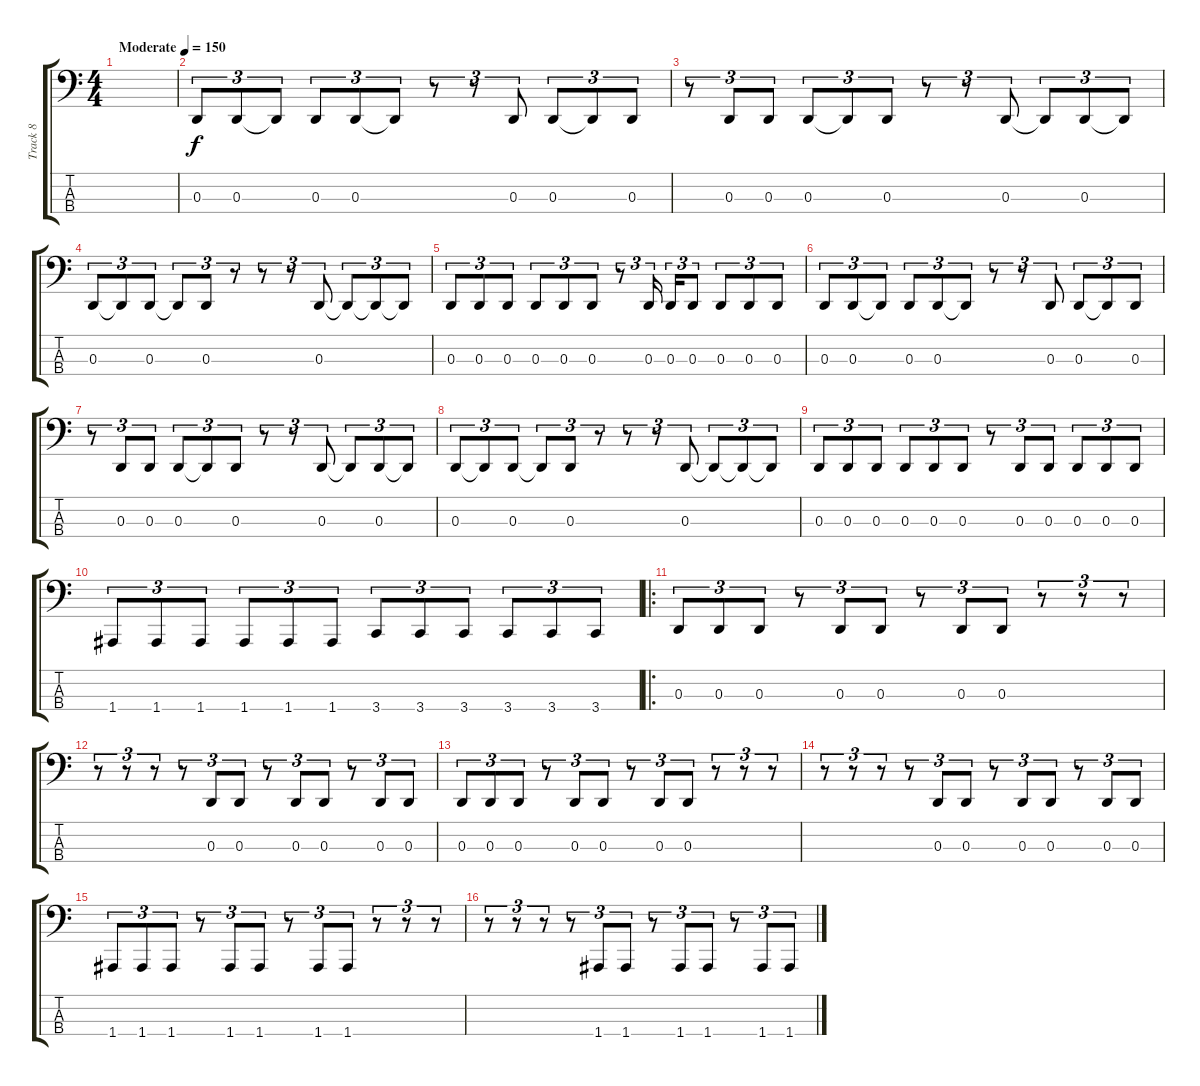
\track ("Track 8" "Track 8") {instrument synthbass1}
\staff {score tabs}
\tuning (D2 A1 D1 A0) {hide}
\ts (4 4)
\tempo (150 "Moderate")
\clef f4
\ks c
|
0.3.8{tu (3 2)} 0.3.8{tu (3 2)} 0.3{t}.8{tu (3 2)} 0.3.8{tu (3 2)} 0.3.8{tu (3 2)} 0.3{t}.8{tu (3 2)} r.8{tu (3 2)} r.8{tu (3 2)} 0.3.8{tu (3 2)} 0.3.8{tu (3 2)} 0.3{t}.8{tu (3 2)} 0.3.8{tu (3 2)} |
r.8{tu (3 2)} 0.3.8{tu (3 2)} 0.3.8{tu (3 2)} 0.3.8{tu (3 2)} 0.3{t}.8{tu (3 2)} 0.3.8{tu (3 2)} r.8{tu (3 2)} r.8{tu (3 2)} 0.3.8{tu (3 2)} 0.3{t}.8{tu (3 2)} 0.3.8{tu (3 2)} 0.3{t}.8{tu (3 2)} |
0.3.8{tu (3 2)} 0.3{t}.8{tu (3 2)} 0.3.8{tu (3 2)} 0.3{t}.8{tu (3 2)} 0.3.8{tu (3 2)} r.8{tu (3 2)} r.8{tu (3 2)} r.8{tu (3 2)} 0.3.8{tu (3 2)} 0.3{t}.8{tu (3 2)} 0.3{t}.8{tu (3 2)} 0.3{t}.8{tu (3 2)} |
0.3.8{tu (3 2)} 0.3.8{tu (3 2)} 0.3.8{tu (3 2)} 0.3.8{tu (3 2)} 0.3.8{tu (3 2)} 0.3.8{tu (3 2)} r.8{tu (3 2)} 0.3.16{tu (3 2) beam splitsecondary} 0.3.16{tu (3 2)} 0.3.8{tu (3 2)} 0.3.8{tu (3 2)} 0.3.8{tu (3 2)} 0.3.8{tu (3 2)} |
0.3.8{tu (3 2)} 0.3.8{tu (3 2)} 0.3{t}.8{tu (3 2)} 0.3.8{tu (3 2)} 0.3.8{tu (3 2)} 0.3{t}.8{tu (3 2)} r.8{tu (3 2)} r.8{tu (3 2)} 0.3.8{tu (3 2)} 0.3.8{tu (3 2)} 0.3{t}.8{tu (3 2)} 0.3.8{tu (3 2)} |
r.8{tu (3 2)} 0.3.8{tu (3 2)} 0.3.8{tu (3 2)} 0.3.8{tu (3 2)} 0.3{t}.8{tu (3 2)} 0.3.8{tu (3 2)} r.8{tu (3 2)} r.8{tu (3 2)} 0.3.8{tu (3 2)} 0.3{t}.8{tu (3 2)} 0.3.8{tu (3 2)} 0.3{t}.8{tu (3 2)} |
0.3.8{tu (3 2)} 0.3{t}.8{tu (3 2)} 0.3.8{tu (3 2)} 0.3{t}.8{tu (3 2)} 0.3.8{tu (3 2)} r.8{tu (3 2)} r.8{tu (3 2)} r.8{tu (3 2)} 0.3.8{tu (3 2)} 0.3{t}.8{tu (3 2)} 0.3{t}.8{tu (3 2)} 0.3{t}.8{tu (3 2)} |
0.3.8{tu (3 2)} 0.3.8{tu (3 2)} 0.3.8{tu (3 2)} 0.3.8{tu (3 2)} 0.3.8{tu (3 2)} 0.3.8{tu (3 2)} r.8{tu (3 2)} 0.3.8{tu (3 2)} 0.3.8{tu (3 2)} 0.3.8{tu (3 2)} 0.3.8{tu (3 2)} 0.3.8{tu (3 2)} |
1.4.8{tu (3 2)} 1.4.8{tu (3 2)} 1.4.8{tu (3 2)} 1.4.8{tu (3 2)} 1.4.8{tu (3 2)} 1.4.8{tu (3 2)} 3.4.8{tu (3 2)} 3.4.8{tu (3 2)} 3.4.8{tu (3 2)} 3.4.8{tu (3 2)} 3.4.8{tu (3 2)} 3.4.8{tu (3 2)} |
\ro
0.3.8{tu (3 2)} 0.3.8{tu (3 2)} 0.3.8{tu (3 2)} r.8{tu (3 2)} 0.3.8{tu (3 2)} 0.3.8{tu (3 2)} r.8{tu (3 2)} 0.3.8{tu (3 2)} 0.3.8{tu (3 2)} r.8{tu (3 2)} r.8{tu (3 2)} r.8{tu (3 2)} |
r.8{tu (3 2)} r.8{tu (3 2)} r.8{tu (3 2)} r.8{tu (3 2)} 0.3.8{tu (3 2)} 0.3.8{tu (3 2)} r.8{tu (3 2)} 0.3.8{tu (3 2)} 0.3.8{tu (3 2)} r.8{tu (3 2)} 0.3.8{tu (3 2)} 0.3.8{tu (3 2)} |
0.3.8{tu (3 2)} 0.3.8{tu (3 2)} 0.3.8{tu (3 2)} r.8{tu (3 2)} 0.3.8{tu (3 2)} 0.3.8{tu (3 2)} r.8{tu (3 2)} 0.3.8{tu (3 2)} 0.3.8{tu (3 2)} r.8{tu (3 2)} r.8{tu (3 2)} r.8{tu (3 2)} |
r.8{tu (3 2)} r.8{tu (3 2)} r.8{tu (3 2)} r.8{tu (3 2)} 0.3.8{tu (3 2)} 0.3.8{tu (3 2)} r.8{tu (3 2)} 0.3.8{tu (3 2)} 0.3.8{tu (3 2)} r.8{tu (3 2)} 0.3.8{tu (3 2)} 0.3.8{tu (3 2)} |
1.4.8{tu (3 2)} 1.4.8{tu (3 2)} 1.4.8{tu (3 2)} r.8{tu (3 2)} 1.4.8{tu (3 2)} 1.4.8{tu (3 2)} r.8{tu (3 2)} 1.4.8{tu (3 2)} 1.4.8{tu (3 2)} r.8{tu (3 2)} r.8{tu (3 2)} r.8{tu (3 2)} |
r.8{tu (3 2)} r.8{tu (3 2)} r.8{tu (3 2)} r.8{tu (3 2)} 1.4.8{tu (3 2)} 1.4.8{tu (3 2)} r.8{tu (3 2)} 1.4.8{tu (3 2)} 1.4.8{tu (3 2)} r.8{tu (3 2)} 1.4.8{tu (3 2)} 1.4.8{tu (3 2)}
